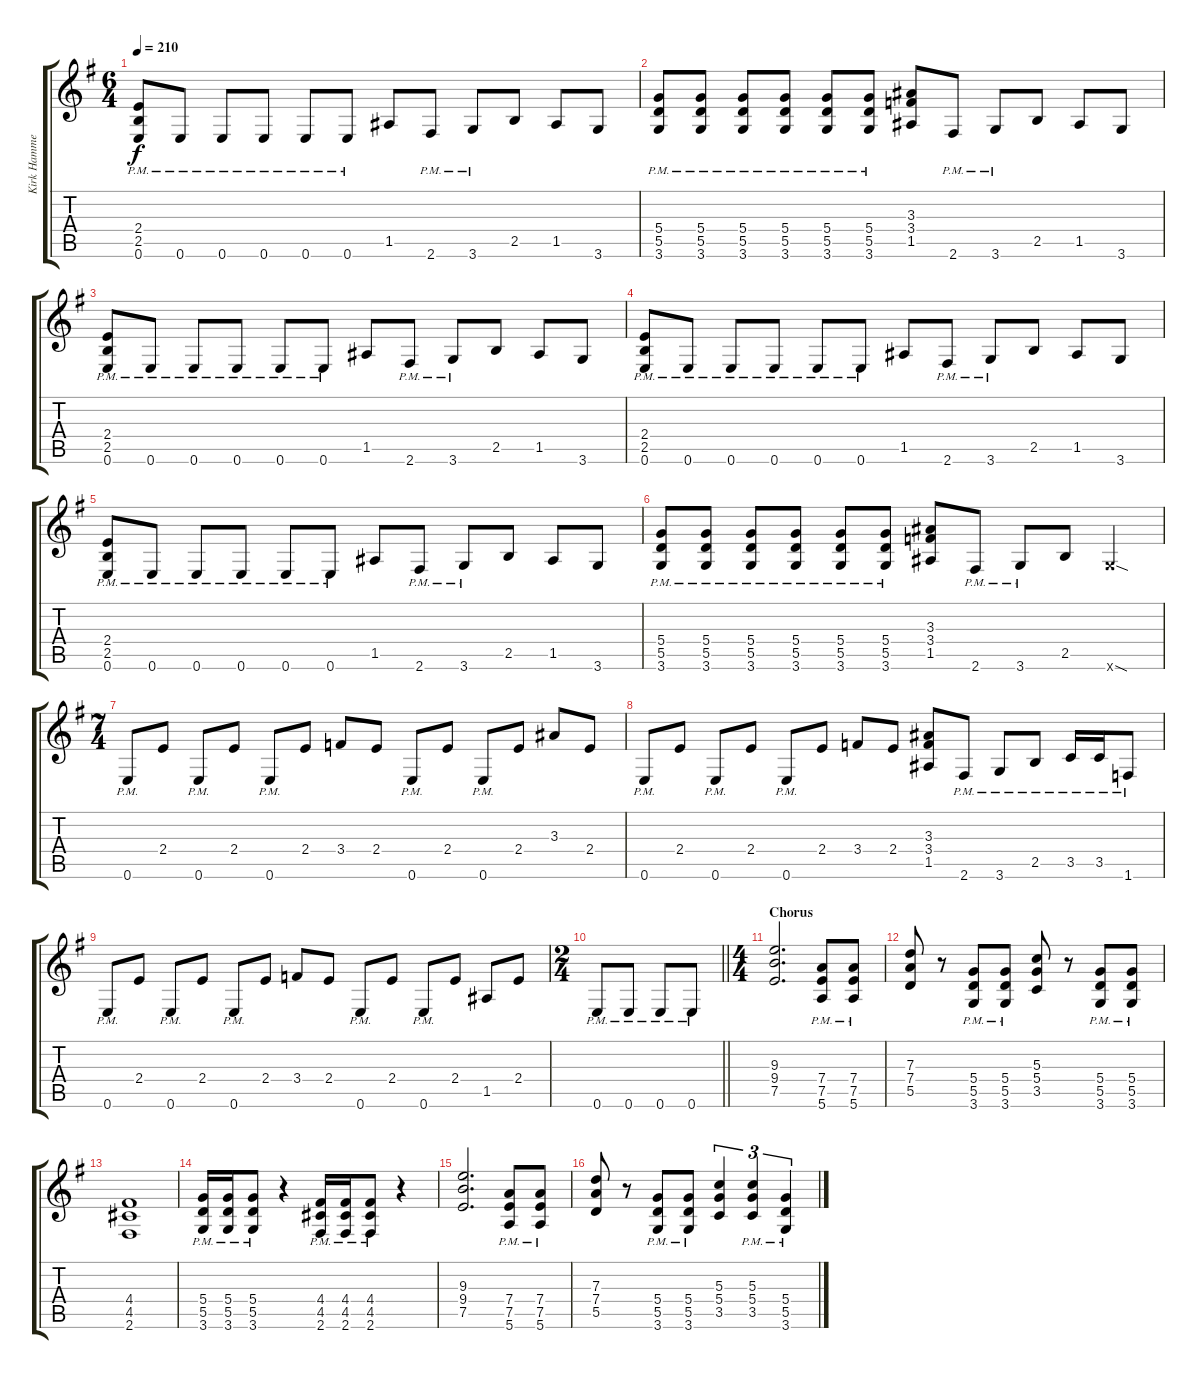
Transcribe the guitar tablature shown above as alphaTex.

\track ("Kirk Hammet" "Kirk Hamme") {instrument distortionguitar}
\staff {score tabs}
\tuning (E4 B3 G3 D3 A2 E2) {hide}
\ts (6 4)
\tempo 210
\clef g2
\ks g
(2.4{pm} 2.5{pm} 0.6{pm}).8{dy f} 0.6{pm}.8 0.6{pm}.8 0.6{pm}.8 0.6{pm}.8 0.6{pm}.8 1.5.8 2.6{pm}.8 3.6{pm}.8 2.5.8 1.5.8 3.6.8 |
(5.4{pm} 5.5{pm} 3.6{pm}).8 (5.4{pm} 5.5{pm} 3.6{pm}).8 (5.4{pm} 5.5{pm} 3.6{pm}).8 (5.4{pm} 5.5{pm} 3.6{pm}).8 (5.4{pm} 5.5{pm} 3.6{pm}).8 (5.4{pm} 5.5{pm} 3.6{pm}).8 (3.3 3.4 1.5).8 2.6{pm}.8 3.6{pm}.8 2.5.8 1.5.8 3.6.8 |
(2.4{pm} 2.5{pm} 0.6{pm}).8 0.6{pm}.8 0.6{pm}.8 0.6{pm}.8 0.6{pm}.8 0.6{pm}.8 1.5.8 2.6{pm}.8 3.6{pm}.8 2.5.8 1.5.8 3.6.8 |
(2.4{pm} 2.5{pm} 0.6{pm}).8 0.6{pm}.8 0.6{pm}.8 0.6{pm}.8 0.6{pm}.8 0.6{pm}.8 1.5.8 2.6{pm}.8 3.6{pm}.8 2.5.8 1.5.8 3.6.8 |
(2.4{pm} 2.5{pm} 0.6{pm}).8 0.6{pm}.8 0.6{pm}.8 0.6{pm}.8 0.6{pm}.8 0.6{pm}.8 1.5.8 2.6{pm}.8 3.6{pm}.8 2.5.8 1.5.8 3.6.8 |
(5.4{pm} 5.5{pm} 3.6{pm}).8 (5.4{pm} 5.5{pm} 3.6{pm}).8 (5.4{pm} 5.5{pm} 3.6{pm}).8 (5.4{pm} 5.5{pm} 3.6{pm}).8 (5.4{pm} 5.5{pm} 3.6{pm}).8 (5.4{pm} 5.5{pm} 3.6{pm}).8 (3.3 3.4 1.5).8 2.6{pm}.8 3.6{pm}.8 2.5.8 3.6{sod x}.4 |
\ts (7 4)
0.6{pm}.8 2.4.8 0.6{pm}.8 2.4.8 0.6{pm}.8 2.4.8 3.4.8 2.4.8 0.6{pm}.8 2.4.8 0.6{pm}.8 2.4.8 3.3.8 2.4.8 |
0.6{pm}.8 2.4.8 0.6{pm}.8 2.4.8 0.6{pm}.8 2.4.8 3.4.8 2.4.8 (3.3 3.4 1.5).8 2.6{pm}.8 3.6{pm}.8 2.5{pm}.8 3.5{pm}.16 3.5{pm}.16 1.6{pm}.8 |
0.6{pm}.8 2.4.8 0.6{pm}.8 2.4.8 0.6{pm}.8 2.4.8 3.4.8 2.4.8 0.6{pm}.8 2.4.8 0.6{pm}.8 2.4.8 1.5.8 2.4.8 |
\ts (2 4)
\barLineRight lightlight
0.6{pm}.8 0.6{pm}.8 0.6{pm}.8 0.6{pm}.8 |
\ts (4 4)
\section ("" "Chorus")
(9.3 9.4 7.5).2{d} (7.4{pm} 7.5{pm} 5.6{pm}).8 (7.4{pm} 7.5{pm} 5.6{pm}).8 |
(7.3 7.4 5.5).8 r.8 (5.4{pm} 5.5{pm} 3.6{pm}).8 (5.4{pm} 5.5{pm} 3.6{pm}).8 (5.3 5.4 3.5).8 r.8 (5.4{pm} 5.5{pm} 3.6{pm}).8 (5.4{pm} 5.5{pm} 3.6{pm}).8 |
(4.4 4.5 2.6).1 |
(5.4{pm} 5.5{pm} 3.6{pm}).16 (5.4{pm} 5.5{pm} 3.6{pm}).16 (5.4{pm} 5.5{pm} 3.6{pm}).8 r.4 (4.4{pm} 4.5{pm} 2.6{pm}).16 (4.4{pm} 4.5{pm} 2.6{pm}).16 (4.4{pm} 4.5{pm} 2.6{pm}).8 r.4 |
(9.3 9.4 7.5).2{d} (7.4{pm} 7.5{pm} 5.6{pm}).8 (7.4{pm} 7.5{pm} 5.6{pm}).8 |
(7.3 7.4 5.5).8 r.8 (5.4{pm} 5.5{pm} 3.6{pm}).8 (5.4{pm} 5.5{pm} 3.6{pm}).8 (5.3 5.4 3.5).4{tu (3 2)} (5.3 5.4{pm} 3.5{pm}).4{tu (3 2)} (5.4{pm} 5.5{pm} 3.6{pm}).4{tu (3 2)}
